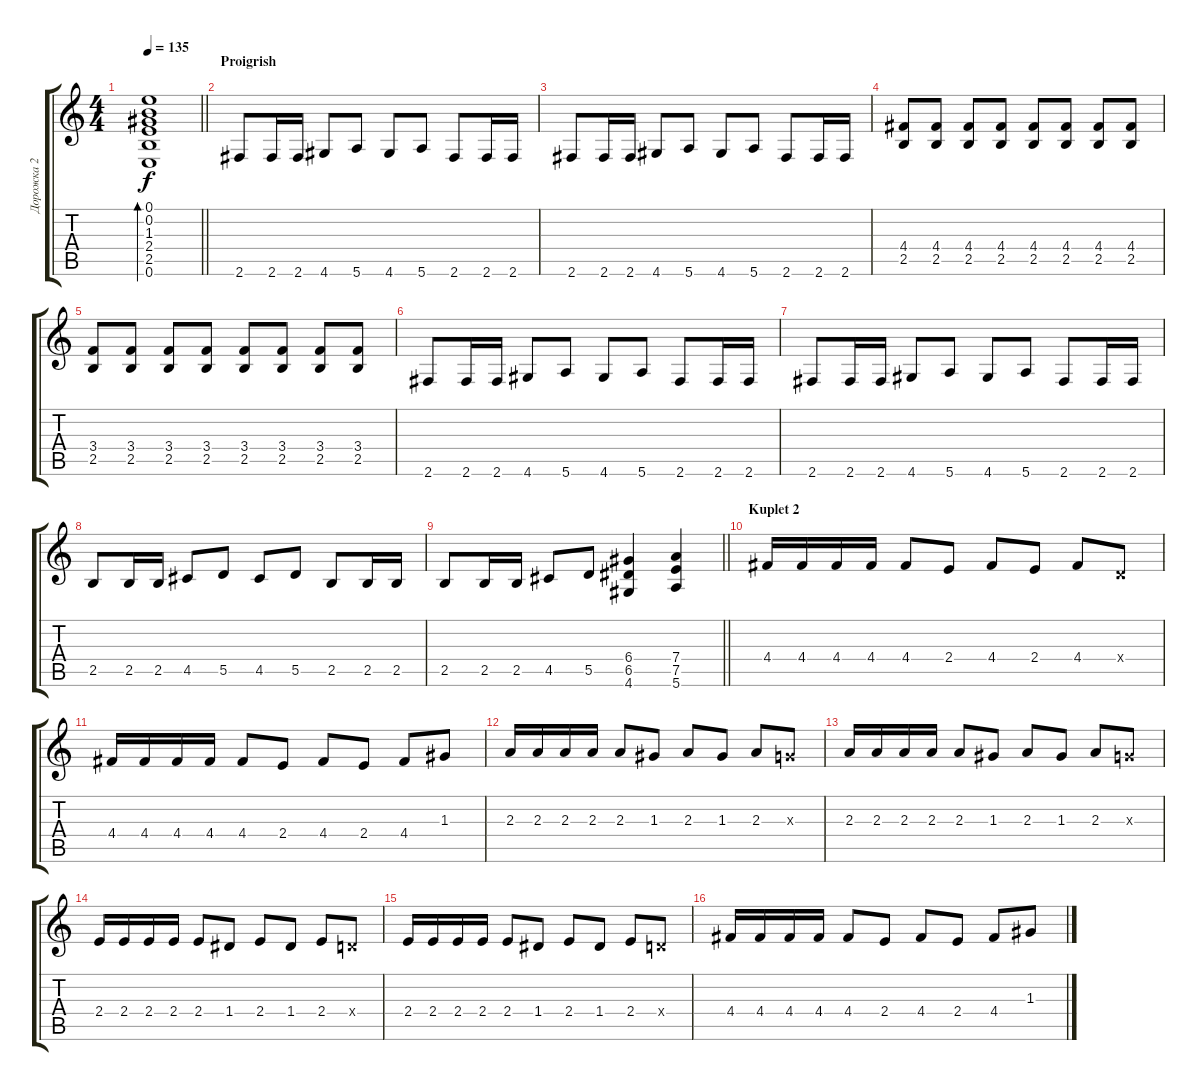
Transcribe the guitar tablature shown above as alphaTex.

\track ("Дорожка 2" "Дорожка 2") {instrument acousticguitarsteel}
\staff {score tabs}
\tuning (E4 B3 G3 D3 A2 E2) {hide}
\ts (4 4)
\tempo 135
\clef g2
\barLineRight lightlight
\ks c
(0.1 0.2 1.3 2.4 2.5 0.6).1{bd 60 dy f} |
\section ("" "Proigrish")
2.6.8 2.6.16 2.6.16 4.6.8 5.6.8 4.6.8 5.6.8 2.6.8 2.6.16 2.6.16 |
2.6.8 2.6.16 2.6.16 4.6.8 5.6.8 4.6.8 5.6.8 2.6.8 2.6.16 2.6.16 |
(4.4 2.5).8 (4.4 2.5).8 (4.4 2.5).8 (4.4 2.5).8 (4.4 2.5).8 (4.4 2.5).8 (4.4 2.5).8 (4.4 2.5).8 |
(3.4 2.5).8 (3.4 2.5).8 (3.4 2.5).8 (3.4 2.5).8 (3.4 2.5).8 (3.4 2.5).8 (3.4 2.5).8 (3.4 2.5).8 |
2.6.8 2.6.16 2.6.16 4.6.8 5.6.8 4.6.8 5.6.8 2.6.8 2.6.16 2.6.16 |
2.6.8 2.6.16 2.6.16 4.6.8 5.6.8 4.6.8 5.6.8 2.6.8 2.6.16 2.6.16 |
2.5.8 2.5.16 2.5.16 4.5.8 5.5.8 4.5.8 5.5.8 2.5.8 2.5.16 2.5.16 |
\barLineRight lightlight
2.5.8 2.5.16 2.5.16 4.5.8 5.5.8 (6.4 6.5 4.6).4 (7.4 7.5 5.6).4 |
\section ("" "Kuplet 2")
4.4.16 4.4.16 4.4.16 4.4.16 4.4.8 2.4.8 4.4.8 2.4.8 4.4.8 0.4{x}.8 |
4.4.16 4.4.16 4.4.16 4.4.16 4.4.8 2.4.8 4.4.8 2.4.8 4.4.8 1.3.8 |
2.3.16 2.3.16 2.3.16 2.3.16 2.3.8 1.3.8 2.3.8 1.3.8 2.3.8 0.3{x}.8 |
2.3.16 2.3.16 2.3.16 2.3.16 2.3.8 1.3.8 2.3.8 1.3.8 2.3.8 0.3{x}.8 |
2.4.16 2.4.16 2.4.16 2.4.16 2.4.8 1.4.8 2.4.8 1.4.8 2.4.8 0.4{x}.8 |
2.4.16 2.4.16 2.4.16 2.4.16 2.4.8 1.4.8 2.4.8 1.4.8 2.4.8 0.4{x}.8 |
4.4.16 4.4.16 4.4.16 4.4.16 4.4.8 2.4.8 4.4.8 2.4.8 4.4.8 1.3.8
